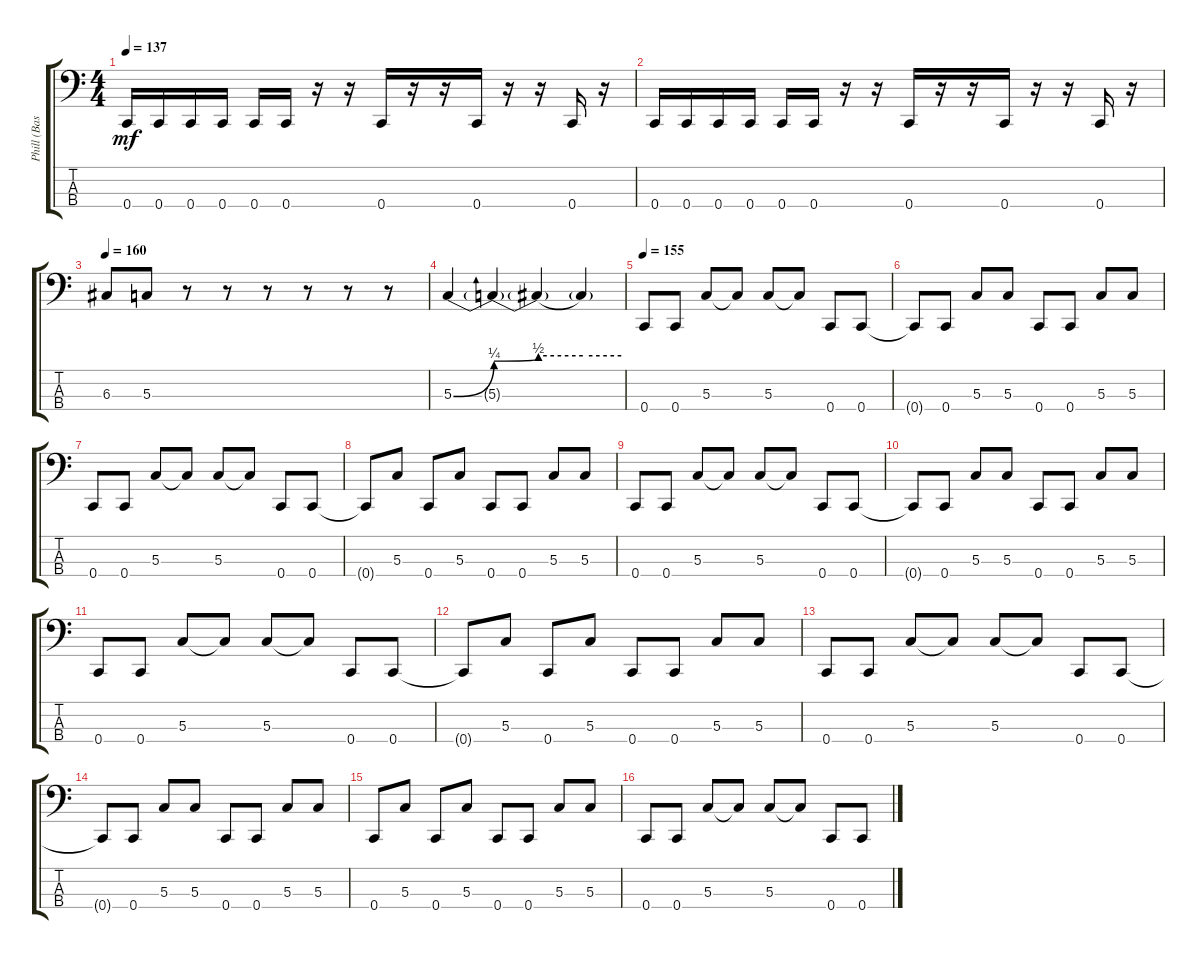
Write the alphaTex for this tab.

\track ("Phill (Bass)" "Phill (Bas") {instrument electricbassfinger}
\staff {score tabs}
\tuning (F2 C2 G1 C1) {hide}
\ts (4 4)
\tempo 137
\clef f4
\ks c
0.4.16{dy mf} 0.4.16 0.4.16 0.4.16 0.4.16 0.4.16 r.16 r.16 0.4.16 r.16 r.16 0.4.16 r.16 r.16 0.4.16 r.16 |
0.4.16 0.4.16 0.4.16 0.4.16 0.4.16 0.4.16 r.16 r.16 0.4.16 r.16 r.16 0.4.16 r.16 r.16 0.4.16 r.16 |
\tempo 160
6.3.8 5.3.8 r.8 r.8 r.8 r.8 r.8 r.8 |
5.3{be (bend 0 0 60 1)}.4 5.3{be (bend 0 1 60 2) t}.4 5.3{be (hold 0 2 60 2) t}.4 5.3{be (hold 0 2 60 2) t}.4 |
\tempo 155
0.4.8 0.4.8 5.3.8 5.3{t}.8 5.3.8 5.3{t}.8 0.4.8 0.4.8 |
0.4{t}.8 0.4.8 5.3.8 5.3.8 0.4.8 0.4.8 5.3.8 5.3.8 |
0.4.8 0.4.8 5.3.8 5.3{t}.8 5.3.8 5.3{t}.8 0.4.8 0.4.8 |
0.4{t}.8 5.3.8 0.4.8 5.3.8 0.4.8 0.4.8 5.3.8 5.3.8 |
0.4.8 0.4.8 5.3.8 5.3{t}.8 5.3.8 5.3{t}.8 0.4.8 0.4.8 |
0.4{t}.8 0.4.8 5.3.8 5.3.8 0.4.8 0.4.8 5.3.8 5.3.8 |
0.4.8 0.4.8 5.3.8 5.3{t}.8 5.3.8 5.3{t}.8 0.4.8 0.4.8 |
0.4{t}.8 5.3.8 0.4.8 5.3.8 0.4.8 0.4.8 5.3.8 5.3.8 |
0.4.8 0.4.8 5.3.8 5.3{t}.8 5.3.8 5.3{t}.8 0.4.8 0.4.8 |
0.4{t}.8 0.4.8 5.3.8 5.3.8 0.4.8 0.4.8 5.3.8 5.3.8 |
0.4.8 5.3.8 0.4.8 5.3.8 0.4.8 0.4.8 5.3.8 5.3.8 |
0.4.8 0.4.8 5.3.8 5.3{t}.8 5.3.8 5.3{t}.8 0.4.8 0.4.8
